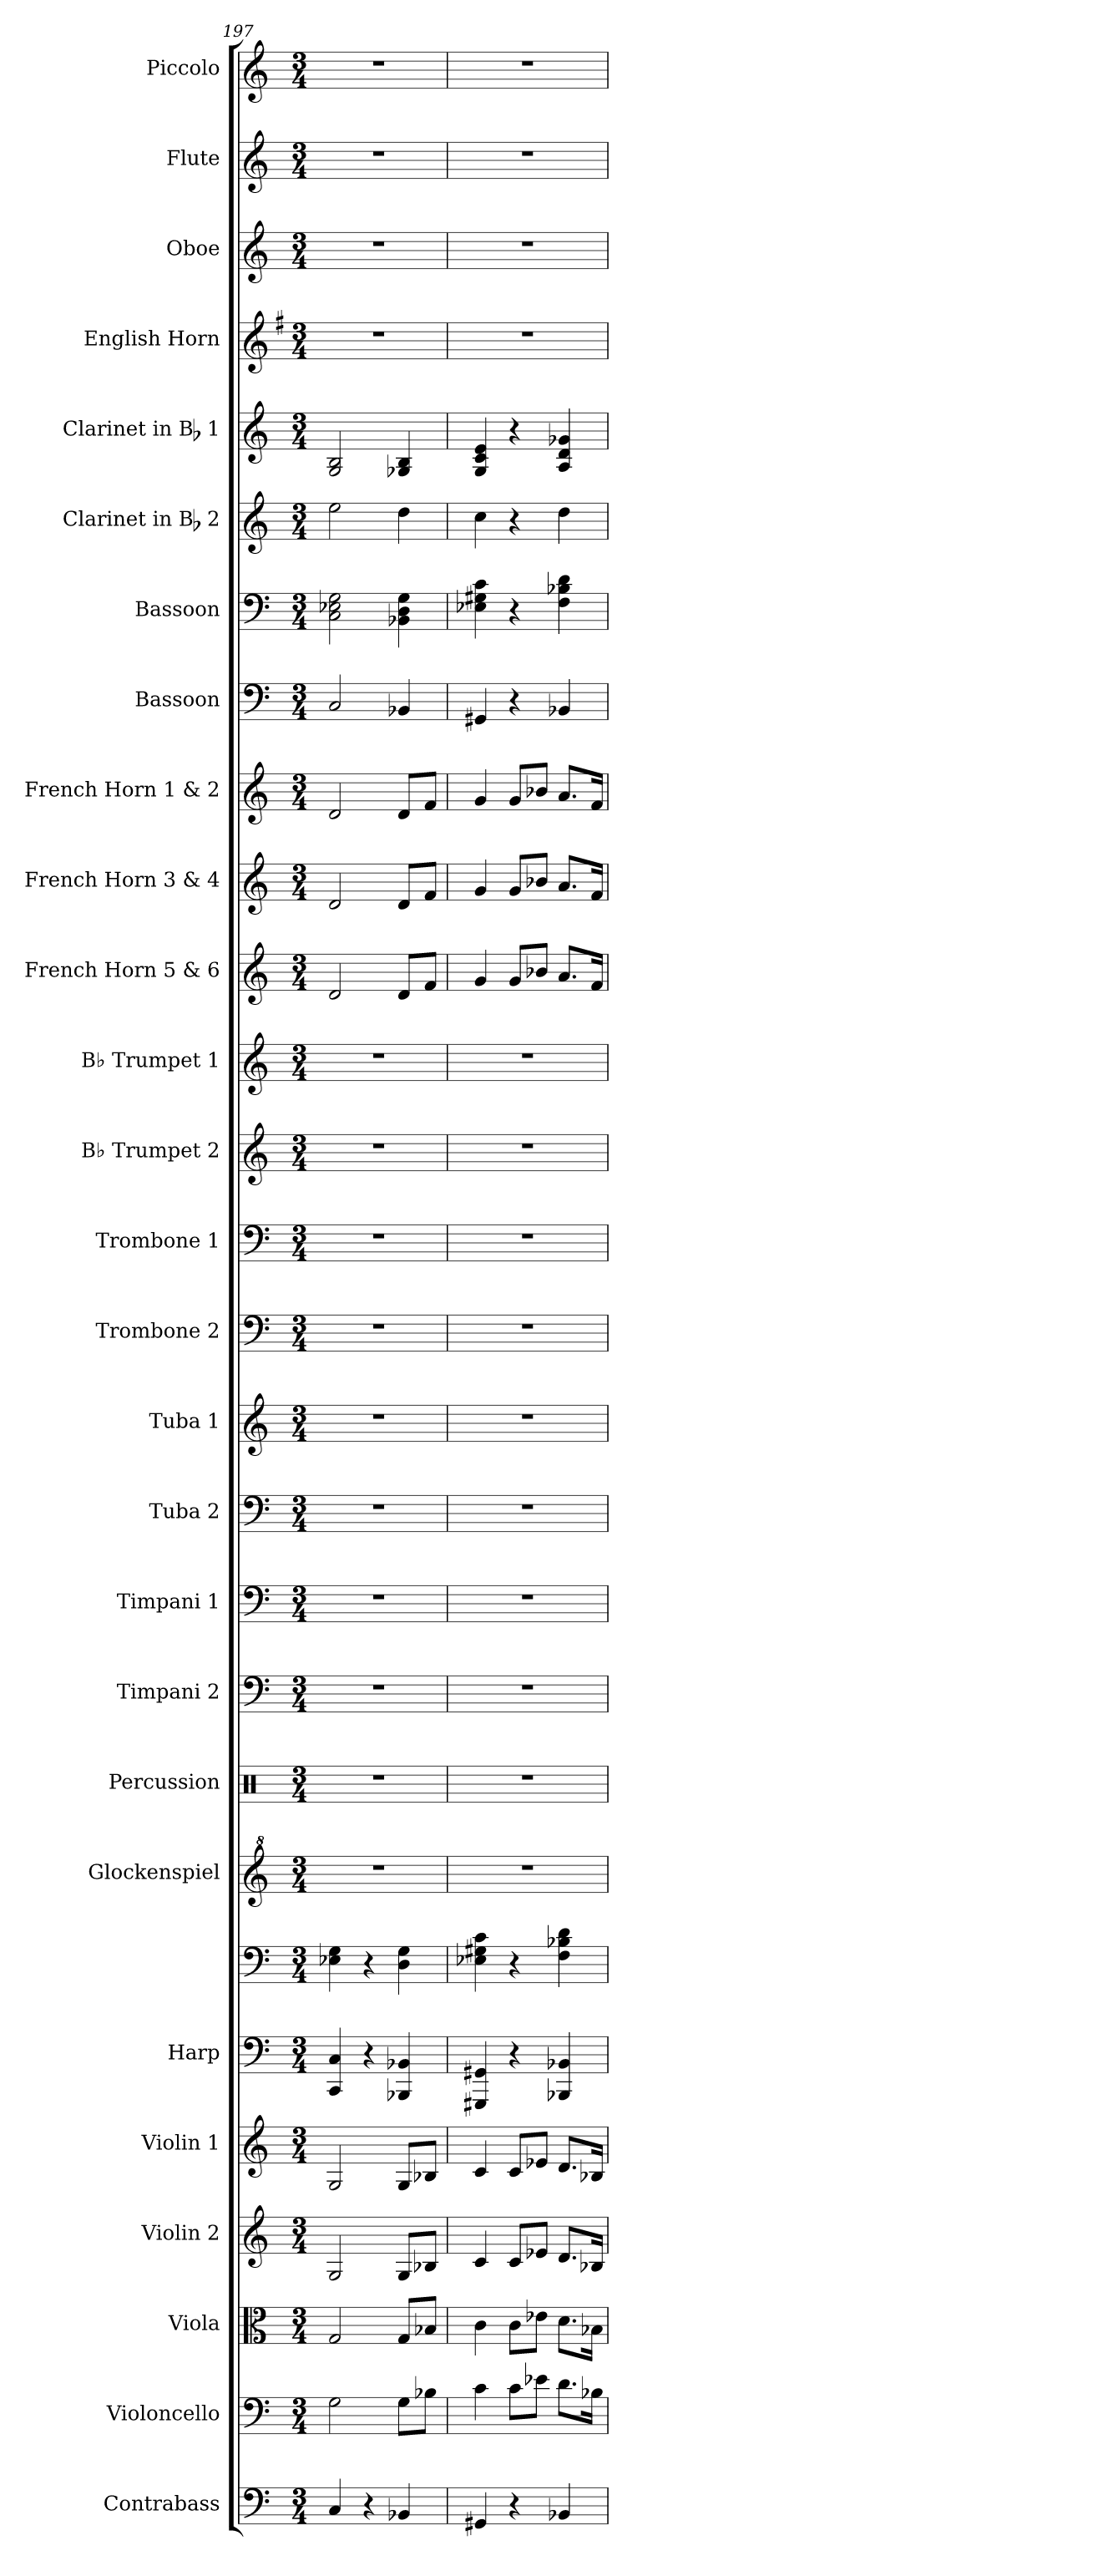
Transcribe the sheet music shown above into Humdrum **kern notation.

**kern	**kern	**kern	**kern	**kern	**kern	**kern	**kern	**kern	**kern	**kern	**kern	**kern	**kern	**kern	**kern	**kern	**kern	**kern	**kern	**kern	**kern	**kern	**kern	**kern	**kern	**kern	**kern
*part27	*part26	*part25	*part24	*part23	*part22	*part22	*part21	*part20	*part19	*part18	*part17	*part16	*part15	*part14	*part13	*part12	*part11	*part10	*part9	*part8	*part7	*part6	*part5	*part4	*part3	*part2	*part1
*staff28	*staff27	*staff26	*staff25	*staff24	*staff23	*staff22	*staff21	*staff20	*staff19	*staff18	*staff17	*staff16	*staff15	*staff14	*staff13	*staff12	*staff11	*staff10	*staff9	*staff8	*staff7	*staff6	*staff5	*staff4	*staff3	*staff2	*staff1
*I"Contrabass	*I"Violoncello	*I"Viola	*I"Violin 2	*I"Violin 1	*I"Harp	*	*I"Glockenspiel	*I"Percussion	*I"Timpani 2	*I"Timpani 1	*I"Tuba 2	*I"Tuba 1	*I"Trombone 2	*I"Trombone 1	*I"B♭ Trumpet 2	*I"B♭ Trumpet 1	*I"French Horn 5 &amp; 6	*I"French Horn 3 &amp; 4	*I"French Horn 1 &amp; 2	*I"Bassoon	*I"Bassoon	*I"Clarinet in Bb 2	*I"Clarinet in Bb 1	*I"English Horn	*I"Oboe	*I"Flute	*I"Piccolo
*I'Cbs.	*I'Vlc.	*I'Vla.	*I'Vln. 2	*I'Vln. 1	*I'Hrp.	*	*I'Glk.	*I'Perc.	*I'Timp. 2	*I'Timp. 1	*I'Tba. 2	*I'Tba. 1	*I'Tbn. 2	*I'Tbn. 1	*I'B♭ Tpt. 2	*I'B♭ Tpt. 1	*I'F Hn. 5 &amp; 6	*I'F Hn. 3 &amp; 4	*I'F Hn. 1 &amp; 2	*I'Bsn.	*I'Bsn.	*	*	*I'Eng Hn.	*I'Ob.	*I'Fl.	*I'Pic.
*clefF4	*clefF4	*clefC3	*clefG2	*clefG2	*clefF4	*clefF4	*clefG^2	*clefX	*clefF4	*clefF4	*clefF4	*clefG2	*clefF4	*clefF4	*clefG2	*clefG2	*clefG2	*clefG2	*clefG2	*clefF4	*clefF4	*clefG2	*clefG2	*clefG2	*clefG2	*clefG2	*clefG2
*	*	*	*	*	*	*	*	*	*	*	*	*	*	*	*ITrd1c2	*ITrd1c2	*ITrd4c7	*ITrd4c7	*ITrd4c7	*	*	*ITrd-5c-8	*ITrd-5c-8	*ITrd4c7	*	*	*
*k[]	*k[]	*k[]	*k[]	*k[]	*k[]	*k[]	*k[]	*k[]	*k[]	*k[]	*k[]	*k[]	*k[]	*k[]	*k[b-e-]	*k[b-e-]	*k[b-]	*k[b-]	*k[b-]	*k[]	*k[]	*k[b-e-a-d-]	*k[b-e-a-d-]	*k[]	*k[]	*k[]	*k[]
*M3/4	*M3/4	*M3/4	*M3/4	*M3/4	*M3/4	*M3/4	*M3/4	*M3/4	*M3/4	*M3/4	*M3/4	*M3/4	*M3/4	*M3/4	*M3/4	*M3/4	*M3/4	*M3/4	*M3/4	*M3/4	*M3/4	*M3/4	*M3/4	*M3/4	*M3/4	*M3/4	*M3/4
=197	=197	=197	=197	=197	=197	=197	=197	=197	=197	=197	=197	=197	=197	=197	=197	=197	=197	=197	=197	=197	=197	=197	=197	=197	=197	=197	=197
4C/	2G\	2G/	2G/	2G/	4CC/ 4C/	4E-X\ 4G\	2.r	2.r	2.r	2.r	2.r	2.r	2.r	2.r	2.r	2.r	2G/	2G/	2G/	2C/	2C\ 2E-X\ 2G\	2ccc\	2e-/ 2g/	2.r	2.r	2.r	2.r
4r	.	.	.	.	4r	4r	.	.	.	.	.	.	.	.	.	.	.	.	.	.	.	.	.	.	.	.	.
4BB-X/	8G\L	8G/L	8G/L	8G/L	4BBB-X/ 4BB-X/	4D\ 4G\	.	.	.	.	.	.	.	.	.	.	8G/L	8G/L	8G/L	4BB-X/	4BB-X\ 4D\ 4G\	4bb-\	4e--X/ 4g/	.	.	.	.
.	8B-X\J	8B-X/J	8B-X/J	8B-X/J	.	.	.	.	.	.	.	.	.	.	.	.	8B-/J	8B-/J	8B-/J	.	.	.	.	.	.	.	.
!!LO:PB:g=z
=198	=198	=198	=198	=198	=198	=198	=198	=198	=198	=198	=198	=198	=198	=198	=198	=198	=198	=198	=198	=198	=198	=198	=198	=198	=198	=198	=198
4GG#X/	4c\	4c\	4c/	4c/	4GGG#X/ 4GG#X/	4E-X\ 4G#X\ 4c\	2.r	2.r	2.r	2.r	2.r	2.r	2.r	2.r	2.r	2.r	4c/	4c/	4c/	4GG#X/	4E-X\ 4G#X\ 4c\	4aa-\	4e-/ 4a-/ 4cc/	2.r	2.r	2.r	2.r
4r	8c\L	8c\L	8c/L	8c/L	4r	4r	.	.	.	.	.	.	.	.	.	.	8c/L	8c/L	8c/L	4r	4r	4r	4r	.	.	.	.
.	8e-X\J	8e-X\J	8e-X/J	8e-X/J	.	.	.	.	.	.	.	.	.	.	.	.	8e-X/J	8e-X/J	8e-X/J	.	.	.	.	.	.	.	.
4BB-X/	8.d\L	8.d\L	8.d/L	8.d/L	4BBB-X/ 4BB-X/	4F\ 4B-X\ 4d\	.	.	.	.	.	.	.	.	.	.	8.d/L	8.d/L	8.d/L	4BB-X/	4F\ 4B-X\ 4d\	4bb-\	4f/ 4b-/ 4ee--X/	.	.	.	.
.	16B-X\Jk	16B-X\Jk	16B-X/Jk	16B-X/Jk	.	.	.	.	.	.	.	.	.	.	.	.	16B-/Jk	16B-/Jk	16B-/Jk	.	.	.	.	.	.	.	.
=	=	=	=	=	=	=	=	=	=	=	=	=	=	=	=	=	=	=	=	=	=	=	=	=	=	=	=
*-	*-	*-	*-	*-	*-	*-	*-	*-	*-	*-	*-	*-	*-	*-	*-	*-	*-	*-	*-	*-	*-	*-	*-	*-	*-	*-	*-
